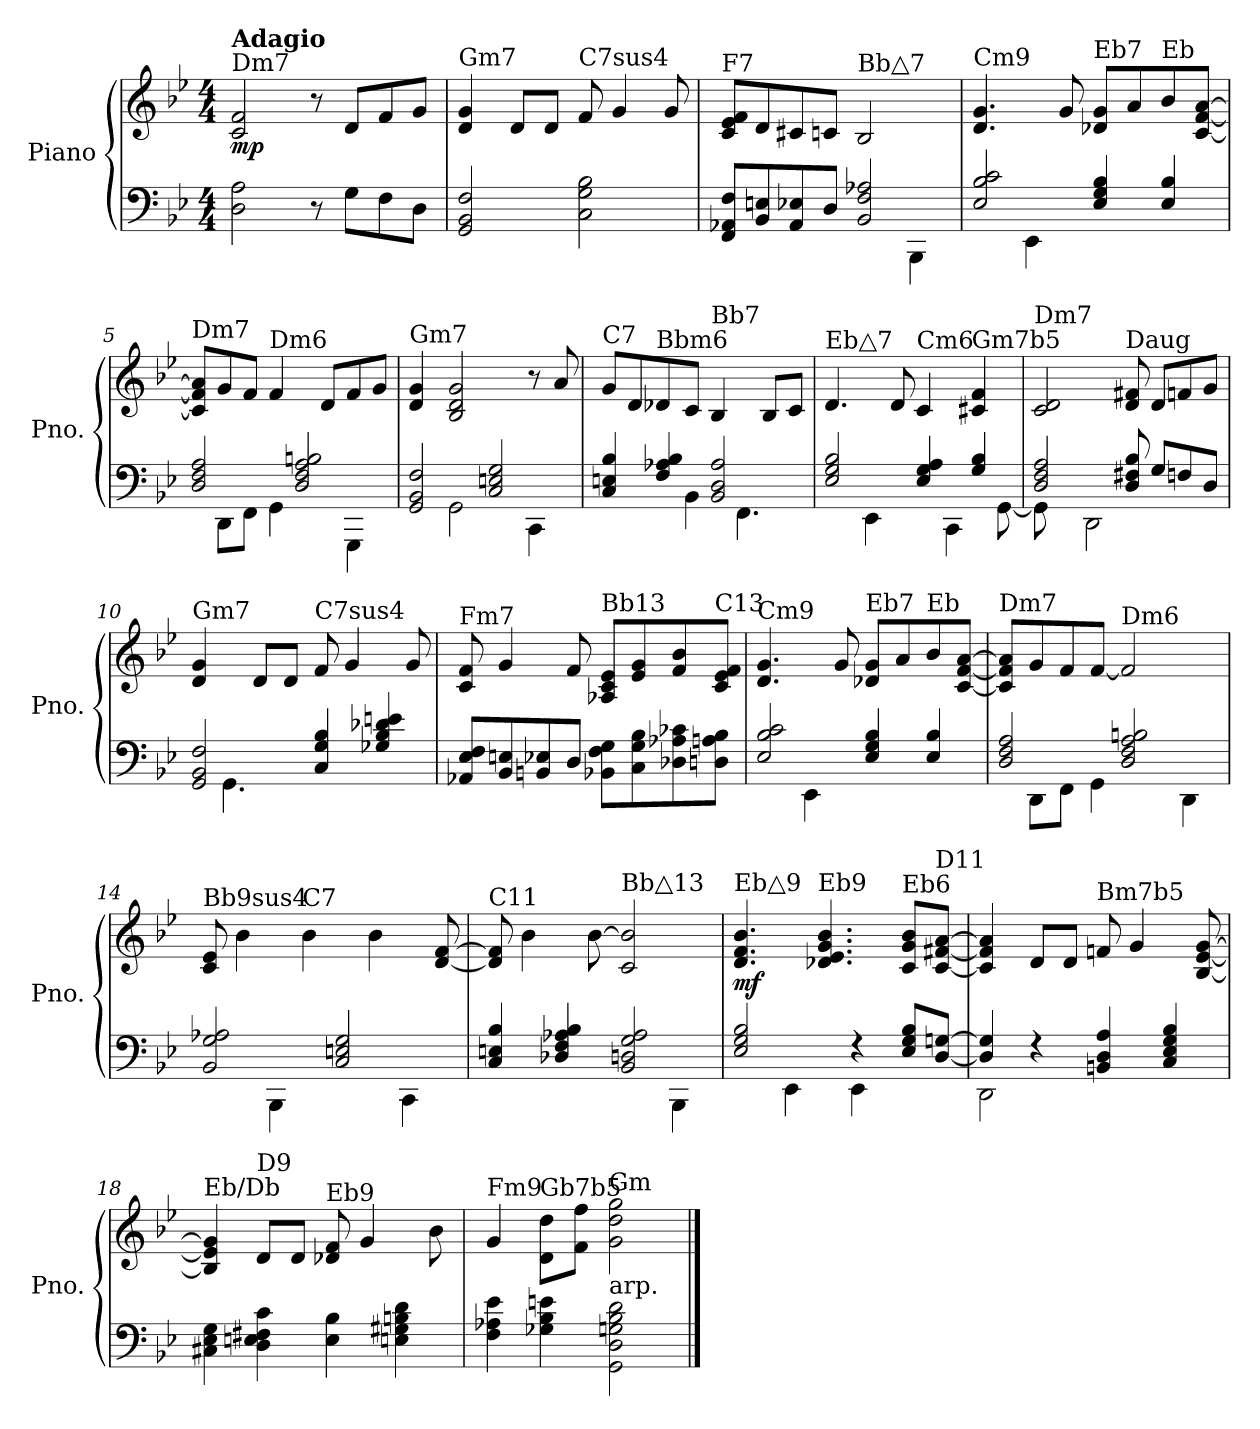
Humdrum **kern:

**kern	**kern	**dynam
*part1	*part1	*part1
*staff2	*staff1	*staff1/2
*I"Piano	*	*
*I'Pno.	*	*
*clefF4	*clefG2	*
*k[b-e-]	*k[b-e-]	*
*M4/4	*M4/4	*
=1	=1	=1
!	!LO:TX:a:t=Dm7	!
!	!LO:TX:a:B:t=Adagio	!
!	!	!LO:DY:b
2D\ 2A\	2c/ 2f/	mp
8r	8r	.
8G\L	8d/L	.
8F\	8f/	.
8D\J	8g/J	.
=2	=2	=2
!	!LO:TX:a:t=Gm7	!
2GG/ 2BB-/ 2F/	4d/ 4g/	.
.	8d/L	.
.	8d/J	.
!	!LO:TX:a:t=C7sus4	!
2C\ 2G\ 2B-\	8f/	.
.	4g/	.
.	8g/	.
=3	=3	=3
*^	*	*
!	!	!LO:TX:a:t=F7	!
8FF/ 8AA-X/ 8F/L	2.ryy	8c/ 8e-/ 8f/L	.
8BB-/ 8En/	.	8d/	.
8AA-/ 8E-X/	.	8c#X/	.
8D/J	.	8cn/J	.
!	!	!LO:TX:a:t=Bb△7	!
2BB-/ 2F/ 2A-X/	.	2B-/	.
.	4BBB-\	.	.
=4	=4	=4	=4
!	!	!LO:TX:a:t=Cm9	!
2E-/ 2B-/ 2c/	4ryy	4.d/ 4.g/	.
.	4EE-\	.	.
.	.	8g/	.
!	!	!LO:TX:a:t=Eb7	!
4E-/ 4G/ 4B-/	2ryy	8d-X/ 8g/L	.
.	.	8a/	.
!	!	!LO:TX:a:t=Eb	!
4E-/ 4B-/	.	8b-/	.
.	.	[8c/ [8f/ [8a/J	.
=5	=5	=5	=5
!	!	!LO:TX:a:t=Dm7	!
2D/ 2F/ 2A/	8ryy	8c/] 8f/] 8a/]L	.
.	8DD\L	8g/	.
.	8FF\J	8f/J	.
!	!	!LO:TX:a:t=Dm6	!
.	4GG\	4f/	.
2D/ 2F/ 2A/ 2Bn/	.	.	.
.	8ryy	8d/L	.
.	4GGG\	8f/	.
.	.	8g/J	.
!!LO:LB:g=z
=6	=6	=6	=6
!	!	!LO:TX:a:t=Gm7	!
2GG/ 2BB-/ 2F/	4ryy	4d/ 4g/	.
.	2GG\	2B-/ 2d/ 2g/	.
2C/ 2En/ 2G/	.	.	.
.	4CC\	8r	.
.	.	8a/	.
=7	=7	=7	=7
!	!	!LO:TX:a:t=C7	!
4C/ 4En/ 4B-/	4.ryy	8g/L	.
.	.	8d/	.
!	!	!LO:TX:a:t=Bbm6	!
4F/ 4A-X/ 4B-/	.	8d-X/	.
.	4BB-\	8c/J	.
!	!	!LO:TX:a:t=Bb7	!
2BB-/ 2D/ 2A-/	.	4B-/	.
.	4.FF\	.	.
.	.	8B-/L	.
.	.	8c/J	.
=8	=8	=8	=8
!	!	!LO:TX:a:t=Eb△7	!
2E-/ 2G/ 2B-/	4ryy	4.d/	.
.	4EE-\	.	.
.	.	8d/	.
!	!	!LO:TX:a:t=Cm6	!
4E-/ 4G/ 4A/	8ryy	4c/	.
.	4CC\	.	.
!	!	!LO:TX:a:t=Gm7b5	!
4G/ 4B-/	.	4c#X/ 4f/	.
.	[8GG\	.	.
=9	=9	=9	=9
!	!	!LO:TX:a:t=Dm7	!
2D/ 2F/ 2A/	8GG\]	2c/ 2d/	.
.	8ryy	.	.
.	2DD\	.	.
!	!	!LO:TX:a:t=Daug	!
8D/ 8F#X/ 8B-/	.	8d/ 8f#X/	.
8G/L	.	8d/L	.
8Fn/	4ryy	8fn/	.
8D/J	.	8g/J	.
=10	=10	=10	=10
!	!	!LO:TX:a:t=Gm7	!
2GG/ 2BB-/ 2F/	8ryy	4d/ 4g/	.
.	4.GG\	.	.
.	.	8d/L	.
.	.	8d/J	.
!	!	!LO:TX:a:t=C7sus4	!
4C/ 4G/ 4B-/	2ryy	8f/	.
.	.	4g/	.
4G-X/ 4B-/ 4d-X/ 4en/	.	.	.
.	.	8g/	.
*v	*v	*	*
!!LO:LB:g=z
=11	=11	=11
!	!LO:TX:a:t=Fm7	!
8AA-X/ 8E-/ 8F/L	8c/ 8f/	.
8BB-/ 8En/	4g/	.
8BBn/ 8E-X/	.	.
8D/J	8f/	.
!	!LO:TX:a:t=Bb13	!
8BB-X\ 8F\ 8G\L	8A-X/ 8c/ 8e-/L	.
8C\ 8G\ 8B-\	8e-/ 8g/	.
8D-X\ 8A-X\ 8c-X\	8f/ 8b-/	.
!	!LO:TX:a:t=C13	!
8Dn\ 8An\ 8B-\J	8c/ 8e-/ 8f/J	.
=12	=12	=12
*^	*	*
!	!	!LO:TX:a:t=Cm9	!
2E-/ 2B-/ 2c/	4ryy	4.d/ 4.g/	.
.	4EE-\	.	.
.	.	8g/	.
!	!	!LO:TX:a:t=Eb7	!
4E-/ 4G/ 4B-/	2ryy	8d-X/ 8g/L	.
.	.	8a/	.
!	!	!LO:TX:a:t=Eb	!
4E-/ 4B-/	.	8b-/	.
.	.	[8c/ [8f/ [8a/J	.
=13	=13	=13	=13
!	!	!LO:TX:a:t=Dm7	!
2D/ 2F/ 2A/	8ryy	8c/] 8f/] 8a/]L	.
.	8DD\L	8g/	.
.	8FF\J	8f/	.
.	4GG\	[8f/J	.
!	!	!LO:TX:a:t=Dm6	!
2D/ 2F/ 2A/ 2Bn/	.	2f/]	.
.	8ryy	.	.
.	4DD\	.	.
=14	=14	=14	=14
!	!	!LO:TX:a:t=Bb9sus4	!
2BB-/ 2G/ 2A-X/	4ryy	8c/ 8e-/	.
.	.	4b-\	.
.	4BBB-\	.	.
!	!	!LO:TX:a:t=C7	!
.	.	4b-\	.
2C/ 2En/ 2G/	4ryy	.	.
.	.	4b-\	.
.	4CC\	.	.
.	.	[8d/ [8f/	.
!!LO:LB:g=z
=15	=15	=15	=15
!	!	!LO:TX:a:t=C11	!
4C/ 4En/ 4B-/	2.ryy	8d/] 8f/]	.
.	.	4b-\	.
4D-X/ 4F/ 4A-X/ 4B-/	.	.	.
.	.	[8b-\	.
!	!	!LO:TX:a:t=Bb△13	!
2BB-/ 2Dn/ 2G/ 2A-/	.	2c/ 2b-/]	.
.	4BBB-\	.	.
=16	=16	=16	=16
!	!	!LO:TX:a:t=Eb△9	!
!	!	!	!LO:DY:b
2E-/ 2G/ 2B-/	4ryy	4.d/ 4.f/ 4.b-/	mf
.	4EE-\	.	.
!	!	!LO:TX:a:t=Eb9	!
.	.	4.d-X/ 4.e-/ 4.g/ 4.b-/	.
4r	4EE-\	.	.
!	!	!LO:TX:a:t=Eb6	!
8E-/ 8G/ 8B-/L	4ryy	8c/ 8g/ 8b-/L	.
!	!	!LO:TX:a:t=D11	!
[8D/ [8Gn/J	.	[8c/ [8f#X/ [8a/J	.
=17	=17	=17	=17
4D/] 4G/]	2DD\	4c/] 4f#/] 4a/]	.
4r	.	8d/L	.
.	.	8d/J	.
!	!	!LO:TX:a:t=Bm7b5	!
4BBn/ 4D/ 4A/	2ryy	8fn/	.
.	.	4g/	.
4C/ 4E-/ 4G/ 4B-/	.	.	.
.	.	[8B-/ [8e-/ [8g/	.
*v	*v	*	*
=18	=18	=18
!	!LO:TX:a:t=Eb/Db	!
4C#X\ 4E-\ 4G\	4B-/] 4e-/] 4g/]	.
!	!LO:TX:a:t=D9	!
4D\ 4En\ 4F#X\ 4c\	8d/L	.
.	8d/J	.
!	!LO:TX:a:t=Eb9	!
4E\ 4B-\	8d-X/ 8f/	.
.	4g/	.
4En\ 4G#X\ 4Bn\ 4d\	.	.
.	8b-\	.
=19	=19	=19
!	!LO:TX:a:t=Fm9	!
4F\ 4A-X\ 4e-\	4g/	.
!	!LO:TX:a:t=Gb7b5	!
4G-X\ 4B-\ 4en\	8d\ 8dd\L	.
.	8f\ 8ff\J	.
!	!LO:TX:a:t=Gm	!
!LO:TX:a:t=arp.	!	!
2GG\ 2D\ 2Gn\ 2B-\ 2d\	2g\ 2dd\ 2gg\	.
==	==	==
*-	*-	*-
